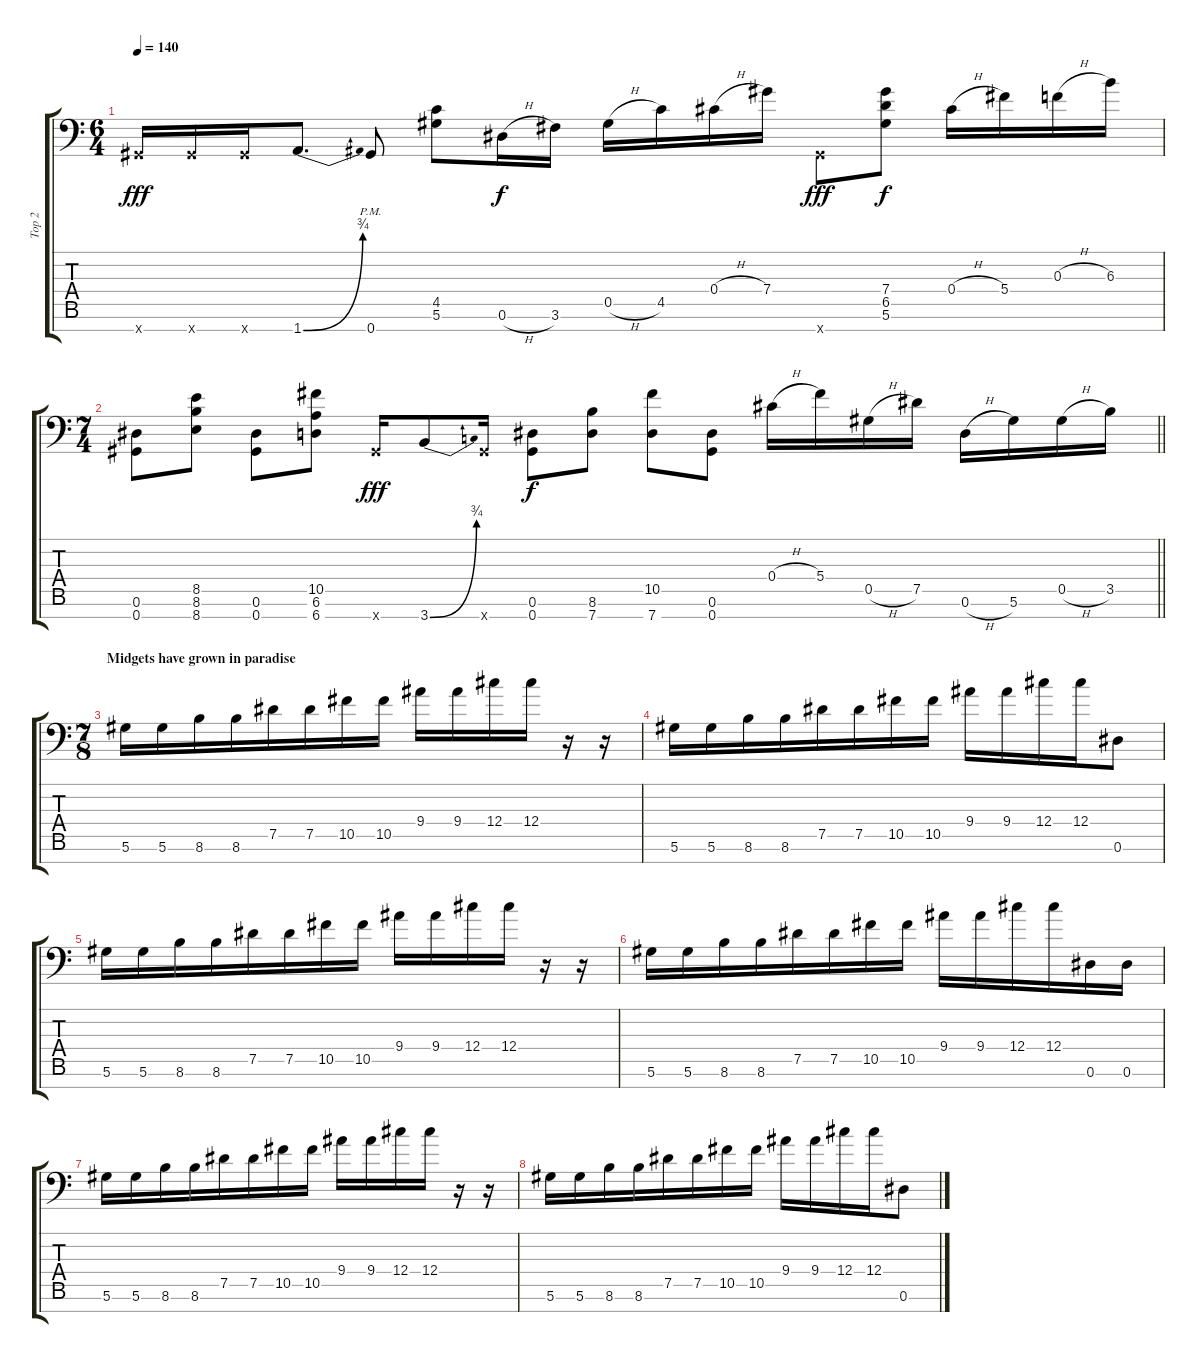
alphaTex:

\track ("Top 2" "Top 2") {instrument distortionguitar}
\staff {score tabs}
\tuning (Eb4 Bb3 F3 Db3 Ab2 Eb2 Ab1) {hide}
\ts (6 4)
\tempo 140
\clef f4
\ks c
0.7{x}.16{dy fff} 0.7{x}.16 0.7{x}.16 1.7{be (bend 0 0 60 3)}.8{d} 0.7{pm}.8 (4.5 5.6).8 0.6{h}.16{dy f} 3.6.16 0.5{h}.16 4.5.16 0.4{h}.16 7.4.16 0.7{x}.8{dy fff} (7.4 6.5 5.6).8{dy f} 0.4{h}.16 5.4.16 0.3{h}.16 6.3.16 |
\ts (7 4)
\barLineRight lightlight
(0.6 0.7).8 (8.5 8.6 8.7).8 (0.6 0.7).8 (10.5 6.6 6.7).8 0.7{x}.16{dy fff} 3.7{be (bend 0 0 60 3)}.8 0.7{x}.16 (0.6 0.7).8{dy f} (8.6 7.7).8 (10.5 7.7).8 (0.6 0.7).8 0.4{h}.16 5.4.16 0.5{h}.16 7.5.16 0.6{h}.16 5.6.16 0.5{h}.16 3.5.16 |
\ts (7 8)
\section ("" "Midgets have grown in paradise")
5.6.16 5.6.16 8.6.16 8.6.16 7.5.16 7.5.16 10.5.16 10.5.16 9.4.16 9.4.16 12.4.16 12.4.16 r.16 r.16 |
5.6.16 5.6.16 8.6.16 8.6.16 7.5.16 7.5.16 10.5.16 10.5.16 9.4.16 9.4.16 12.4.16 12.4.16 0.6.8 |
5.6.16 5.6.16 8.6.16 8.6.16 7.5.16 7.5.16 10.5.16 10.5.16 9.4.16 9.4.16 12.4.16 12.4.16 r.16 r.16 |
5.6.16 5.6.16 8.6.16 8.6.16 7.5.16 7.5.16 10.5.16 10.5.16 9.4.16 9.4.16 12.4.16 12.4.16 0.6.16 0.6.16 |
5.6.16 5.6.16 8.6.16 8.6.16 7.5.16 7.5.16 10.5.16 10.5.16 9.4.16 9.4.16 12.4.16 12.4.16 r.16 r.16 |
5.6.16 5.6.16 8.6.16 8.6.16 7.5.16 7.5.16 10.5.16 10.5.16 9.4.16 9.4.16 12.4.16 12.4.16 0.6.8
